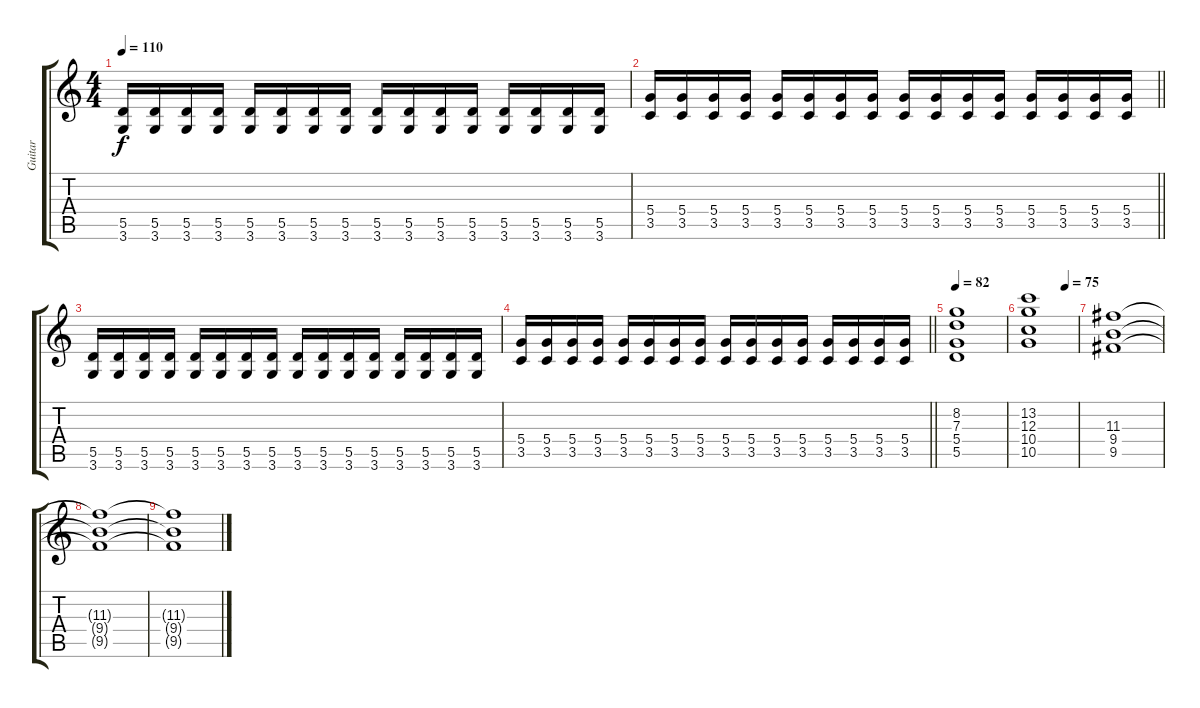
\track ("Guitar" "Guitar") {instrument overdrivenguitar}
\staff {score tabs}
\tuning (E4 B3 G3 D3 A2 E2) {hide}
\ts (4 4)
\tempo 110
\clef g2
\ks c
(5.5 3.6).16{dy f} (5.5 3.6).16 (5.5 3.6).16 (5.5 3.6).16 (5.5 3.6).16 (5.5 3.6).16 (5.5 3.6).16 (5.5 3.6).16 (5.5 3.6).16 (5.5 3.6).16 (5.5 3.6).16 (5.5 3.6).16 (5.5 3.6).16 (5.5 3.6).16 (5.5 3.6).16 (5.5 3.6).16 |
\barLineRight lightlight
(5.4 3.5).16 (5.4 3.5).16 (5.4 3.5).16 (5.4 3.5).16 (5.4 3.5).16 (5.4 3.5).16 (5.4 3.5).16 (5.4 3.5).16 (5.4 3.5).16 (5.4 3.5).16 (5.4 3.5).16 (5.4 3.5).16 (5.4 3.5).16 (5.4 3.5).16 (5.4 3.5).16 (5.4 3.5).16 |
(5.5 3.6).16 (5.5 3.6).16 (5.5 3.6).16 (5.5 3.6).16 (5.5 3.6).16 (5.5 3.6).16 (5.5 3.6).16 (5.5 3.6).16 (5.5 3.6).16 (5.5 3.6).16 (5.5 3.6).16 (5.5 3.6).16 (5.5 3.6).16 (5.5 3.6).16 (5.5 3.6).16 (5.5 3.6).16 |
\barLineRight lightlight
(5.4 3.5).16 (5.4 3.5).16 (5.4 3.5).16 (5.4 3.5).16 (5.4 3.5).16 (5.4 3.5).16 (5.4 3.5).16 (5.4 3.5).16 (5.4 3.5).16 (5.4 3.5).16 (5.4 3.5).16 (5.4 3.5).16 (5.4 3.5).16 (5.4 3.5).16 (5.4 3.5).16 (5.4 3.5).16 |
\tempo 83
\tempo 82
(8.2 7.3 5.4 5.5).1 |
\tempo (75 0.75)
(13.2 12.3 10.4 10.5).1 |
(11.3 9.4 9.5).1 |
(11.3{t} 9.4{t} 9.5{t}).1{volume 7} |
(11.3{t} 9.4{t} 9.5{t}).1{volume 0}
